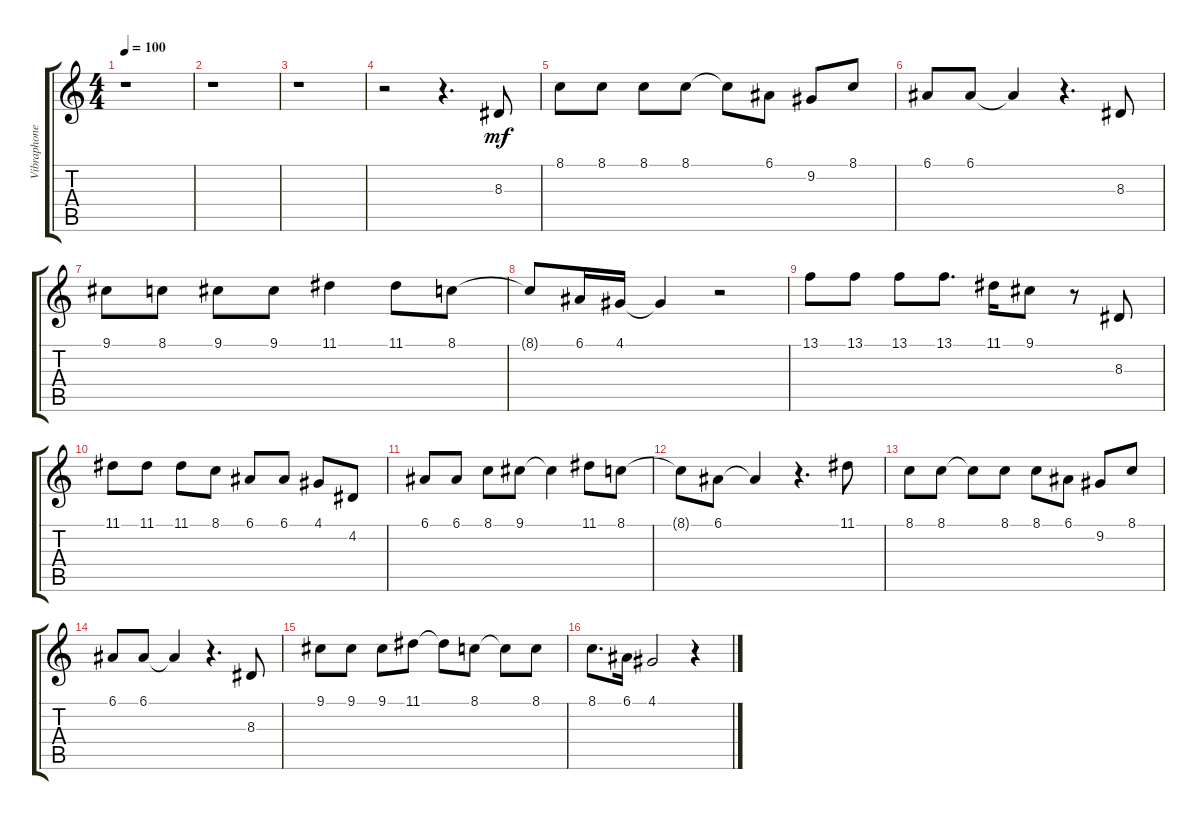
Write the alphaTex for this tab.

\track ("Vibraphone (Staff 1)" "Vibraphone") {instrument vibraphone}
\staff {score tabs}
\tuning (E4 B3 G3 D3 A2 E2) {hide}
\ts (4 4)
\tempo 100
\clef g2
\ks aminor
r.1{dy mf instrument vibraphone} |
r.1 |
r.1 |
r.2 r.4{d} 8.3.8 |
8.1.8 8.1.8 8.1.8 8.1.8 8.1{t}.8 6.1.8 9.2.8 8.1.8 |
6.1.8 6.1.8 6.1{t}.4 r.4{d} 8.3.8 |
9.1.8 8.1.8 9.1.8 9.1.8 11.1.4 11.1.8 8.1.8 |
8.1{t}.8 6.1.16 4.1.16 4.1{t}.4 r.2 |
13.1.8 13.1.8 13.1.8 13.1.8{d} 11.1.16 9.1.8 r.8 8.3.8 |
11.1.8 11.1.8 11.1.8 8.1.8 6.1.8 6.1.8 4.1.8 4.2.8 |
6.1.8 6.1.8 8.1.8 9.1.8 9.1{t}.4 11.1.8 8.1.8 |
8.1{t}.8 6.1.8 6.1{t}.4 r.4{d} 11.1.8 |
8.1.8 8.1.8 8.1{t}.8 8.1.8 8.1.8 6.1.8 9.2.8 8.1.8 |
6.1.8 6.1.8 6.1{t}.4 r.4{d} 8.3.8 |
9.1.8 9.1.8 9.1.8 11.1.8 11.1{t}.8 8.1.8 8.1{t}.8 8.1.8 |
8.1.8{d} 6.1.16 4.1.2 r.4
